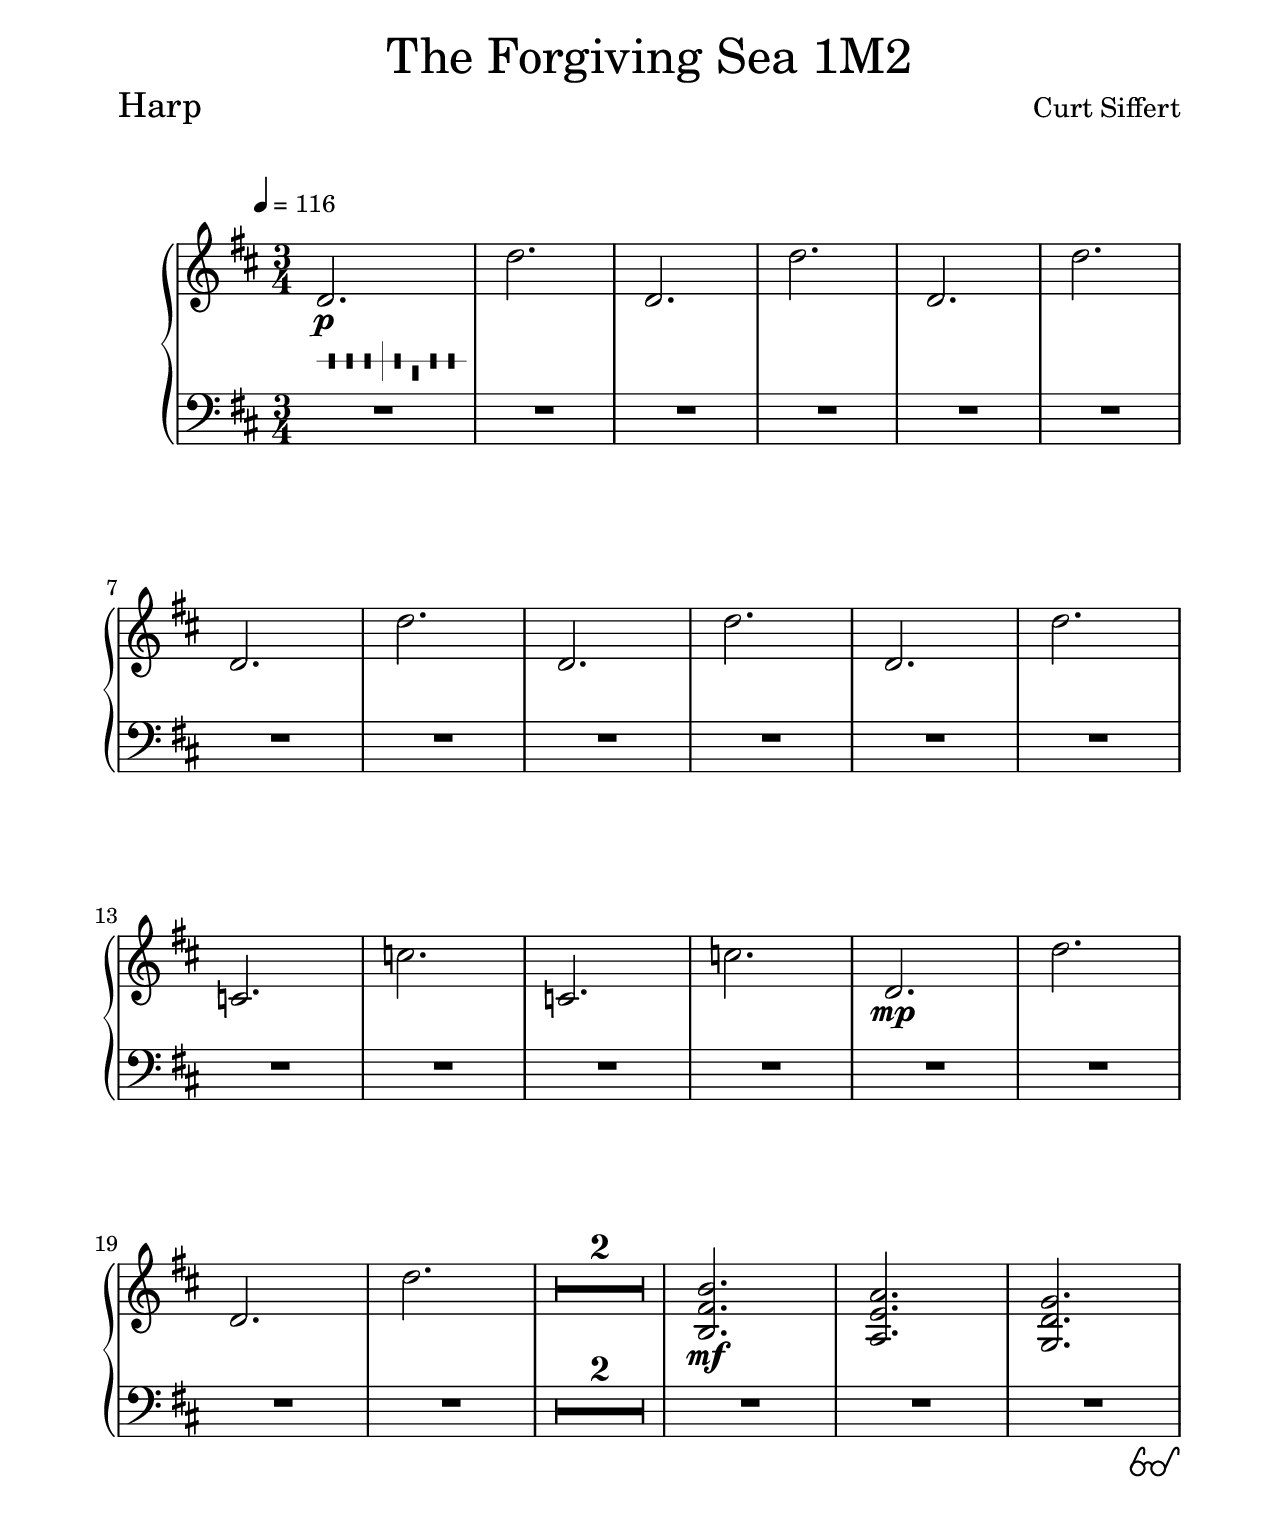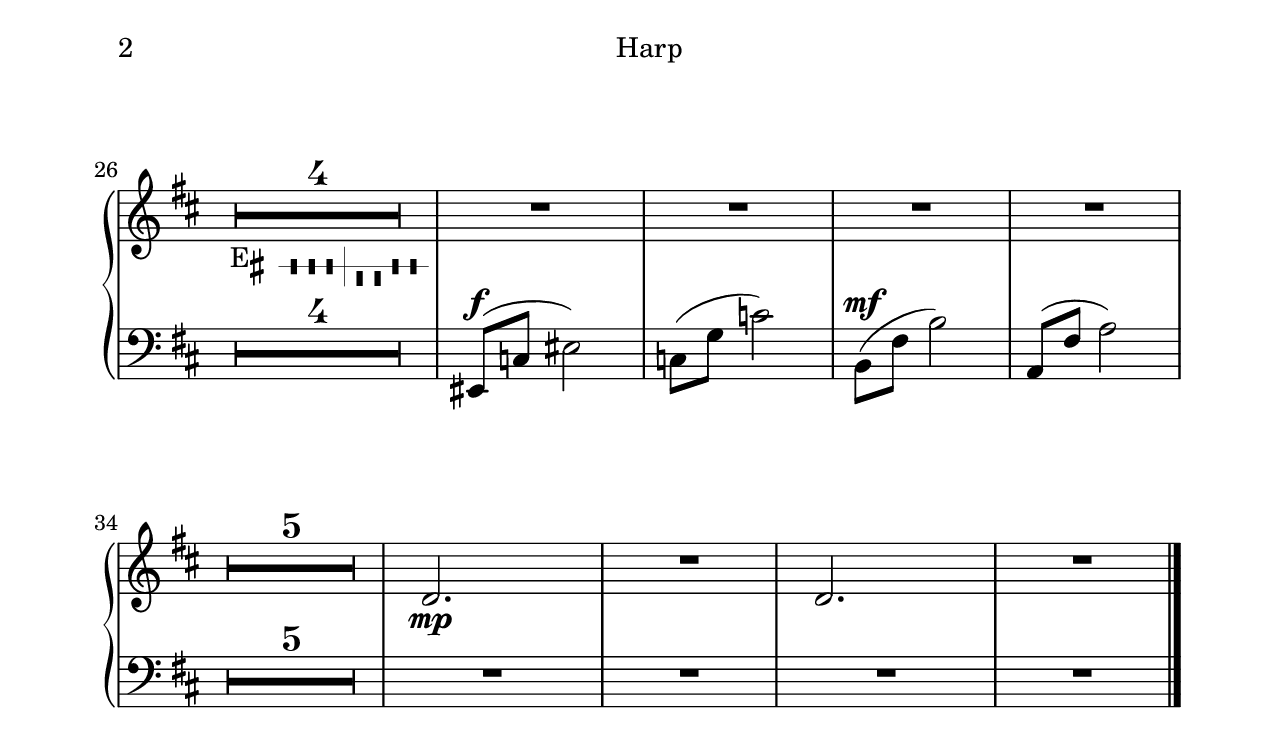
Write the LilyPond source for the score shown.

\version "2.18.0"
\include "english.ly"
\include "../lib/parts.ily"

\paper {
	ragged-last-bottom = ##t
	max-systems-per-page = #4
}	

\header {
  	instrument = "Harp"
}

\version "2.18.0"
\include "english.ly"

harpUpNotes = \relative c' {

	\time 3/4
	\key d \major
	\set tieWaitForNote = ##t
	
	\textLengthOn
	
	d2.\p-\markup { \harp-pedal #"---|-v--"} |
	d'2. |
	\repeat unfold 2 {
		d,2. | d'2.
	}

	\tag #'part { \break }

	\repeat unfold 3 {
		d,2. | d'2.
	}

	\tag #'part { \break }

	\repeat unfold 2 {
		c,!2. | c'!2.
	}
	d,2.\mp 
	d'2.
	
	\tag #'part { \break }

	d,2.
	d'2.
	
	R2.*2
	
	<b, fs' b>2.\mf
	<a e' a> |
	<g d' g> |

	\tag #'part {
		\override Score.RehearsalMark.direction = #DOWN
		\override Score.RehearsalMark.break-visibility = #end-of-line-visible
		\override Score.RehearsalMark.self-alignment-X = #RIGHT  
		\mark \markup{ \eyeglasses }			
	}	
	\tag #'part { \break }
	
	s1*0_\markup { \concat { "E" \sharp "  " \harp-pedal #"---|vv--" }		
	}
	R2.*4
	
	R2.*4

	\tag #'part { \break }
	
	R2.*5
	
	d'2.\mp
	
	R2.
	
	d2.
	
	R2.
	
	\bar "|."
		
}

harpDownNotes = \relative c, {
	\dynamicUp
	\time 3/4
	\key d \major
	\clef bass
	\set tieWaitForNote = ##t
	
	R2.*12
	R2.*4
	R2.*4
	R2.*2
	
	R2.*3
	R2.*4
	
	es8\f( c' es2)
	\once \override Slur.details.accidental-collision = #10
	
	c8( g' c2)
	b,8\mf( fs' b2)
	a,8( fs' a2)
	
	R2.*9\!
	
	\bar "|."
		
}


\new PianoStaff { 
	<<
		{
			\everyPartScore		
			\keepWithTag #'part \harpUpNotes
		}
		{
	  		\everyPartScore
			\keepWithTag #'part \harpDownNotes
	  	}			
	>>
}	
